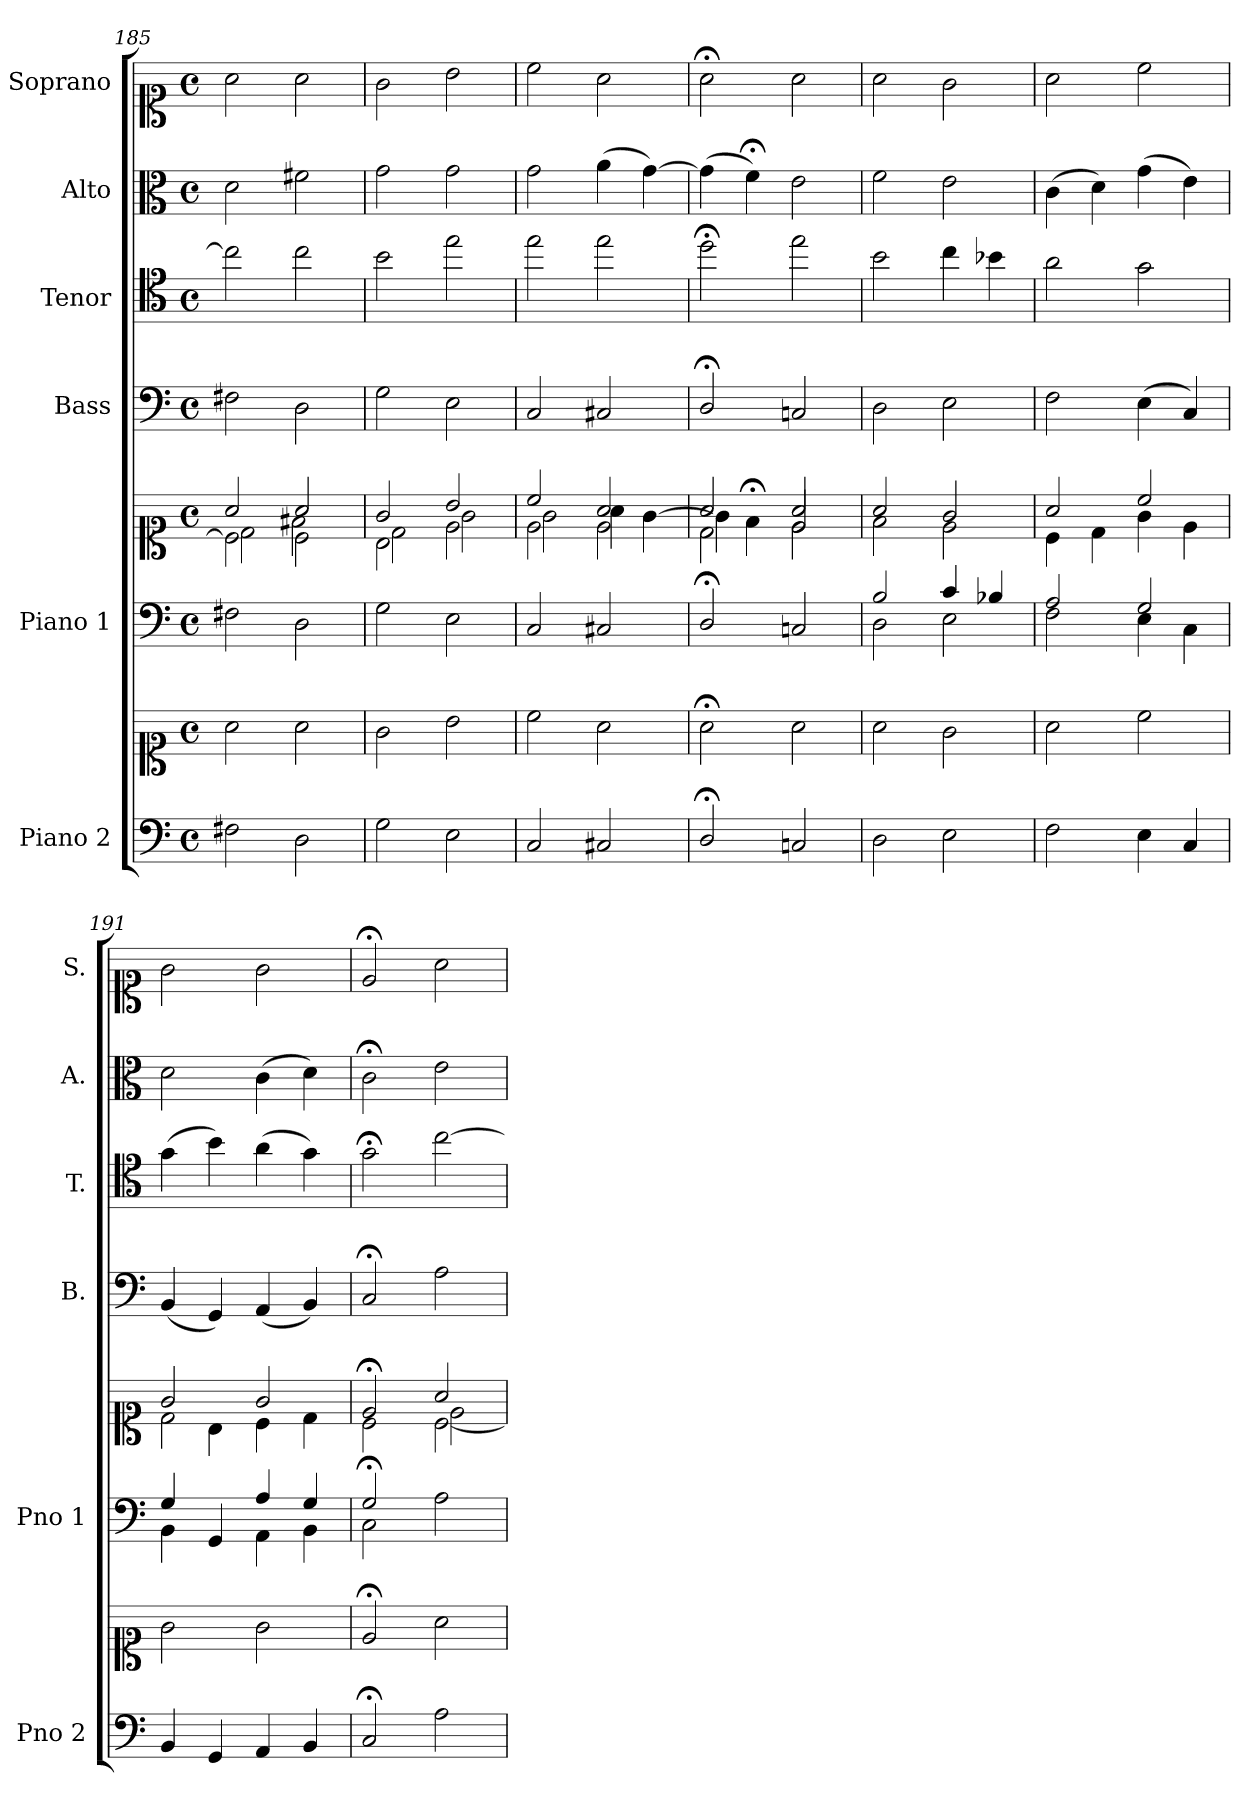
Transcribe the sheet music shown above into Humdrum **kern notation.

**kern	**kern	**kern	**kern	**kern	**kern	**kern	**kern
*part6	*part6	*part5	*part5	*part4	*part3	*part2	*part1
*staff8	*staff7	*staff6	*staff5	*staff4	*staff3	*staff2	*staff1
*I"Piano 2	*	*I"Piano 1	*	*I"Bass	*I"Tenor	*I"Alto	*I"Soprano
*I'Pno 2	*	*I'Pno 1	*	*I'B.	*I'T.	*I'A.	*I'S.
*clefF4	*clefC1	*clefF4	*clefC1	*clefF4	*clefC4	*clefC3	*clefC1
*	*	*	*	*	*ITrd7c12	*	*
*k[]	*k[]	*k[]	*k[]	*k[]	*k[]	*k[]	*k[]
*M4/4	*M4/4	*M4/4	*M4/4	*M4/4	*M4/4	*M4/4	*M4/4
*met(c)	*met(c)	*met(c)	*met(c)	*met(c)	*met(c)	*met(c)	*met(c)
=185	=185	=185	=185	=185	=185	=185	=185
*	*	*	*^	*	*	*	*
*	*	*	*	*^	*	*	*	*
2F#X\	2a\	2F#X\	2a/	2c\]	2d\	2F#X\	2c\]	2d\	2a\
2D\	2a\	2D\	2a/	2c\	2f#X\	2D\	2c\	2f#X\	2a\
=186	=186	=186	=186	=186	=186	=186	=186	=186	=186
2G\	2g\	2G\	2g/	2B\	2d\	2G\	2B\	2g\	2g\
2E\	2b\	2E\	2b/	2e\	2g\	2E\	2e\	2g\	2b\
=187	=187	=187	=187	=187	=187	=187	=187	=187	=187
2C/	2cc\	2C/	2cc/	2e\	2g\	2C/	2e\	2g\	2cc\
2C#X/	2a\	2C#X/	2a/	2e\	4a\	2C#X/	2e\	(4a\	2a\
.	.	.	.	.	[<4g\	.	.	[4g\)	.
!!LO:PB:g=z
=188	=188	=188	=188	=188	=188	=188	=188	=188	=188
2D;/	2a;<\	2D;/	2a/	2d\	4g\]	2D;</	2d;<\	(4g\]	2a;<\
.	.	.	.	.	4f;<\	.	.	4f;<\)	.
2Cn/	2a\	2Cn/	2a/	2e\	2e/	2Cn/	2e\	2e\	2a\
*	*	*	*	*v	*v	*	*	*	*
=189	=189	=189	=189	=189	=189	=189	=189	=189
*	*	*^	*	*	*	*	*	*
2D\	2a\	2B/	2D\	2a/	2f\	2D\	2B\	2f\	2a\
2E\	2g\	4c/	2E\	2g/	2e\	2E\	4c\	2e\	2g\
.	.	4B-X/	.	.	.	.	4B-X\	.	.
=190	=190	=190	=190	=190	=190	=190	=190	=190	=190
2F\	2a\	2A/	2F\	2a/	4c\	2F\	2A\	(4c\	2a\
.	.	.	.	.	4d\	.	.	4d\)	.
4E\	2cc\	2G/	4E\	2cc/	4g\	(4E\	2G\	(4g\	2cc\
4C/	.	.	4C\	.	4e\	4C/)	.	4e\)	.
=191	=191	=191	=191	=191	=191	=191	=191	=191	=191
*	*	*	*	*	*^	*	*	*	*
4BB/	2g\	4G/	4BB\	2g/	4ryy	2d\	(4BB/	(4G\	2d\	2g\
4GG/	.	4ryy	4GG/	.	4B\	.	4GG/)	4B\)	.	.
4AA/	2g\	4A/	4AA\	2g/	2ryy	4c\	(4AA/	(4A\	(4c\	2g\
4BB/	.	4G/	4BB\	.	.	4d\	4BB/)	4G\)	4d\)	.
=192	=192	=192	=192	=192	=192	=192	=192	=192	=192	=192
2C;/	2e;</	2G;/	2C\	2e;</	2ryy	2c\	2C;</	2G;<\	2c;<\	2e;</
2A\	2a\	2ryy	2A\	2a/	[<2c\	2e\	2A\	[>2c\	2e\	2a\
*	*	*v	*v	*	*	*	*	*	*	*
*	*	*	*v	*v	*v	*	*	*	*
=	=	=	=	=	=	=	=
*-	*-	*-	*-	*-	*-	*-	*-
